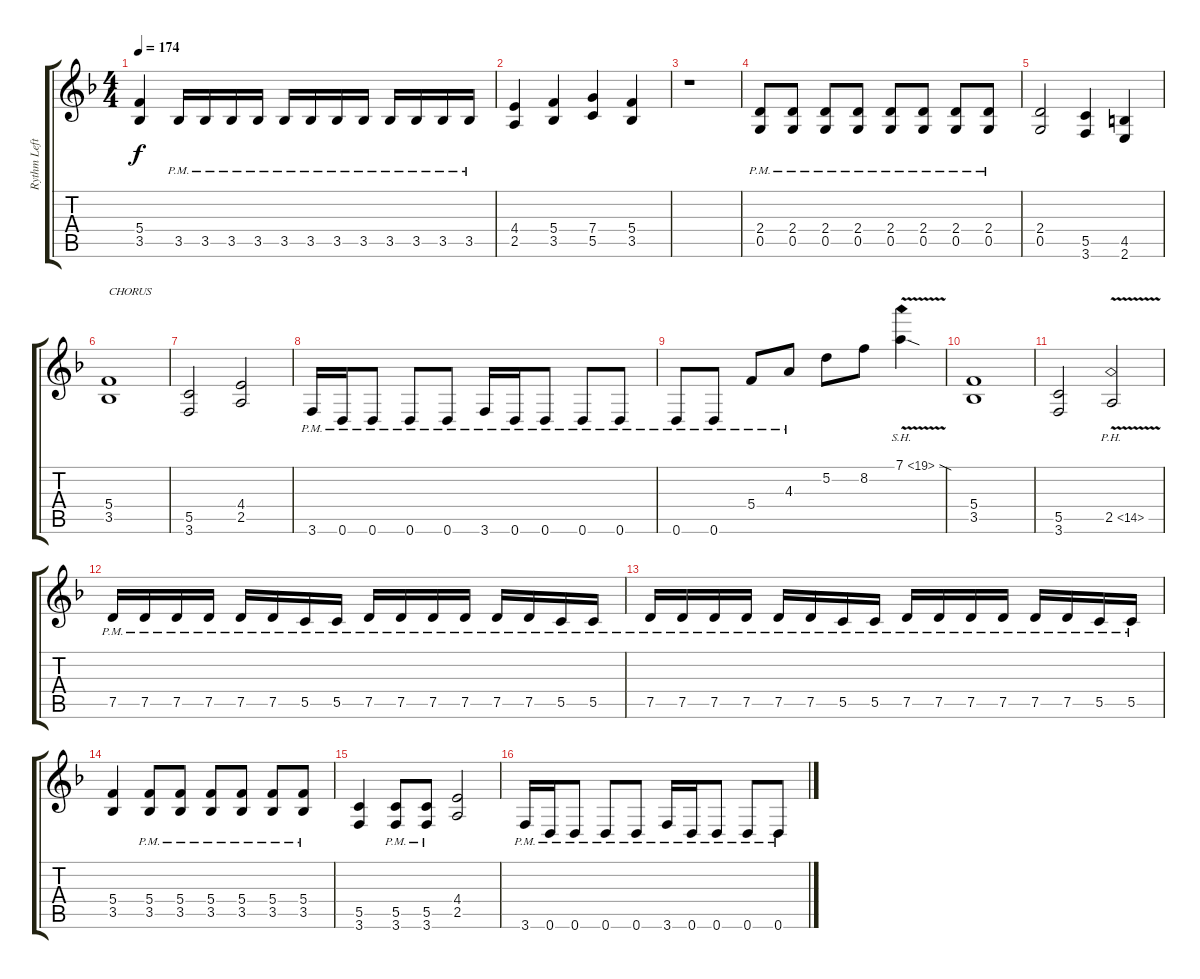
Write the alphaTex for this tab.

\track ("Rythm Left Channel" "Rythm Left") {instrument distortionguitar}
\staff {score tabs}
\tuning (D4 A3 F3 C3 G2 D2) {hide}
\ts (4 4)
\tempo 174
\clef g2
\ks dminor
(5.4 3.5).4{dy f} 3.5{pm}.16 3.5{pm}.16 3.5{pm}.16 3.5{pm}.16 3.5{pm}.16 3.5{pm}.16 3.5{pm}.16 3.5{pm}.16 3.5{pm}.16 3.5{pm}.16 3.5{pm}.16 3.5{pm}.16 |
(4.4 2.5).4 (5.4 3.5).4 (7.4 5.5).4 (5.4 3.5).4 |
r.1 |
(2.4{pm} 0.5{pm}).8 (2.4{pm} 0.5{pm}).8 (2.4{pm} 0.5{pm}).8 (2.4{pm} 0.5{pm}).8 (2.4{pm} 0.5{pm}).8 (2.4{pm} 0.5{pm}).8 (2.4{pm} 0.5{pm}).8 (2.4{pm} 0.5{pm}).8 |
(2.4 0.5).2 (5.5 3.6).4 (4.5 2.6).4 |
(5.4 3.5).1{txt "CHORUS"} |
(5.5 3.6).2 (4.4 2.5).2 |
3.6{pm}.16 0.6{pm}.16 0.6{pm}.8 0.6{pm}.8 0.6{pm}.8 3.6{pm}.16 0.6{pm}.16 0.6{pm}.8 0.6{pm}.8 0.6{pm}.8 |
0.6{pm}.8 0.6{pm}.8 5.4{pm}.8 4.3{pm}.8 5.2.8 8.2.8 7.1{sh 12 v sod}.4 |
(5.4 3.5).1 |
(5.5 3.6).2 2.5{ph 12 v}.2 |
7.5{pm}.16 7.5{pm}.16 7.5{pm}.16 7.5{pm}.16 7.5{pm}.16 7.5{pm}.16 5.5{pm}.16 5.5{pm}.16 7.5{pm}.16 7.5{pm}.16 7.5{pm}.16 7.5{pm}.16 7.5{pm}.16 7.5{pm}.16 5.5{pm}.16 5.5{pm}.16 |
7.5{pm}.16 7.5{pm}.16 7.5{pm}.16 7.5{pm}.16 7.5{pm}.16 7.5{pm}.16 5.5{pm}.16 5.5{pm}.16 7.5{pm}.16 7.5{pm}.16 7.5{pm}.16 7.5{pm}.16 7.5{pm}.16 7.5{pm}.16 5.5{pm}.16 5.5{pm}.16 |
(5.4 3.5).4 (5.4{pm} 3.5{pm}).8 (5.4{pm} 3.5{pm}).8 (5.4{pm} 3.5{pm}).8 (5.4{pm} 3.5{pm}).8 (5.4{pm} 3.5{pm}).8 (5.4{pm} 3.5{pm}).8 |
(5.5 3.6).4 (5.5{pm} 3.6{pm}).8 (5.5{pm} 3.6{pm}).8 (4.4 2.5).2 |
3.6{pm}.16 0.6{pm}.16 0.6{pm}.8 0.6{pm}.8 0.6{pm}.8 3.6{pm}.16 0.6{pm}.16 0.6{pm}.8 0.6{pm}.8 0.6{pm}.8
